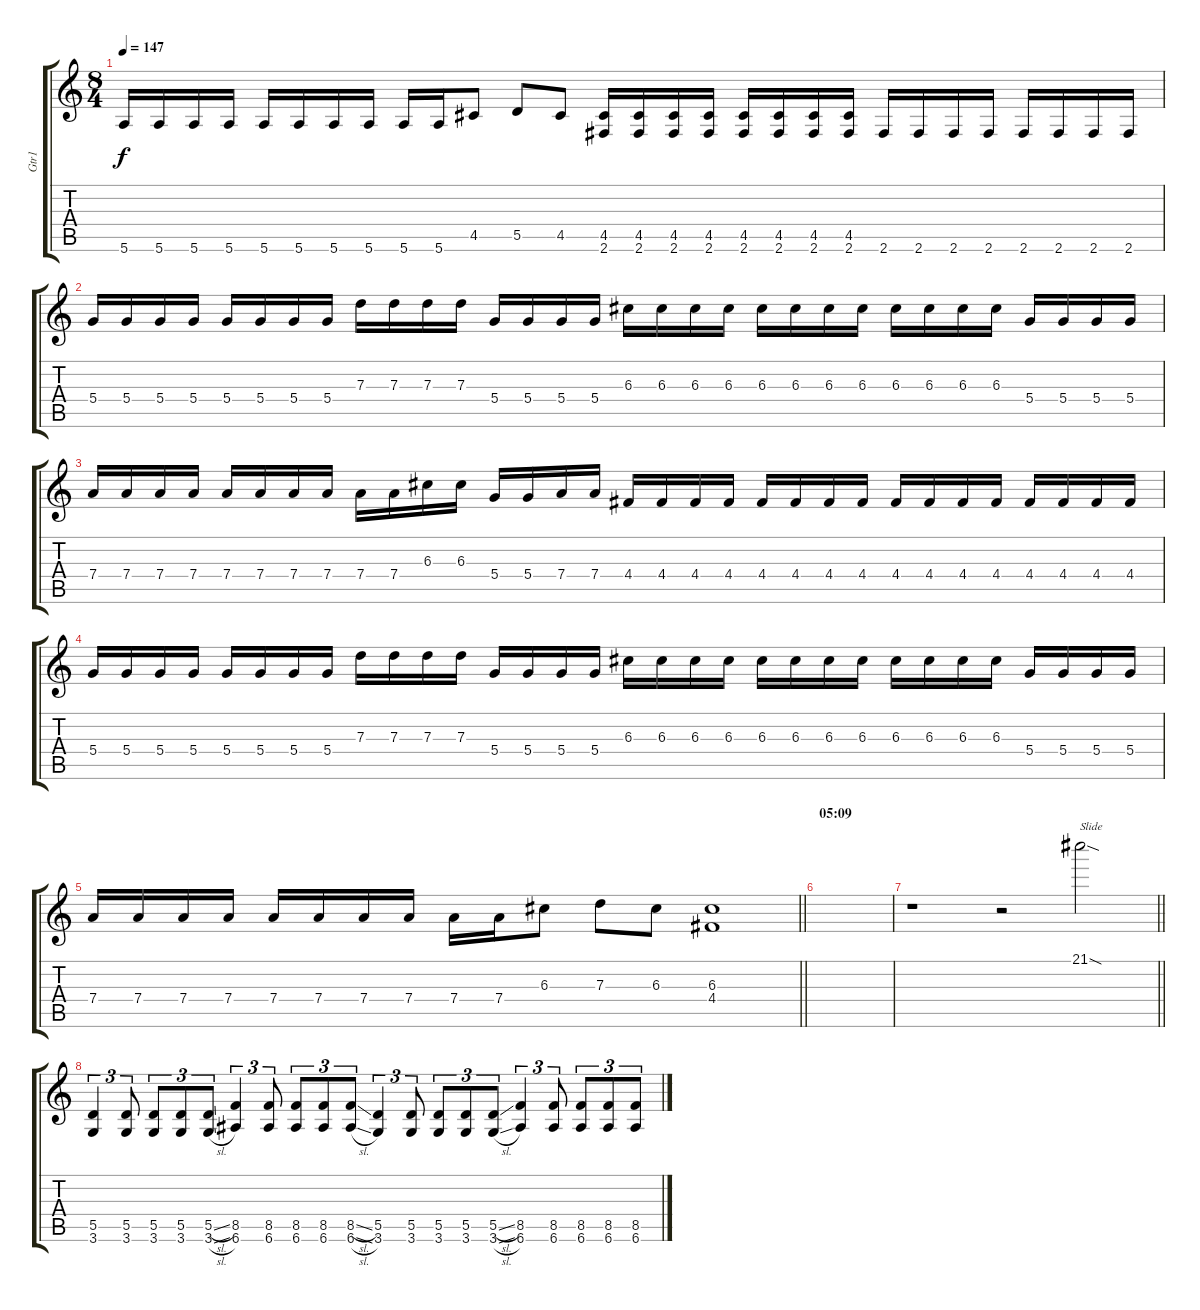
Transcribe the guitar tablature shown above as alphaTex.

\track ("Gtr1" "Gtr1") {instrument distortionguitar}
\staff {score tabs}
\tuning (E4 B3 G3 D3 A2 E2) {hide}
\ts (8 4)
\tempo 147
\clef g2
\ks c
5.6.16{dy f} 5.6.16 5.6.16 5.6.16 5.6.16 5.6.16 5.6.16 5.6.16 5.6.16 5.6.16 4.5.8 5.5.8 4.5.8 (4.5 2.6).16 (4.5 2.6).16 (4.5 2.6).16 (4.5 2.6).16 (4.5 2.6).16 (4.5 2.6).16 (4.5 2.6).16 (4.5 2.6).16 2.6.16 2.6.16 2.6.16 2.6.16 2.6.16 2.6.16 2.6.16 2.6.16 |
5.4.16 5.4.16 5.4.16 5.4.16 5.4.16 5.4.16 5.4.16 5.4.16 7.3.16 7.3.16 7.3.16 7.3.16 5.4.16 5.4.16 5.4.16 5.4.16 6.3.16 6.3.16 6.3.16 6.3.16 6.3.16 6.3.16 6.3.16 6.3.16 6.3.16 6.3.16 6.3.16 6.3.16 5.4.16 5.4.16 5.4.16 5.4.16 |
7.4.16 7.4.16 7.4.16 7.4.16 7.4.16 7.4.16 7.4.16 7.4.16 7.4.16 7.4.16 6.3.16 6.3.16 5.4.16 5.4.16 7.4.16 7.4.16 4.4.16 4.4.16 4.4.16 4.4.16 4.4.16 4.4.16 4.4.16 4.4.16 4.4.16 4.4.16 4.4.16 4.4.16 4.4.16 4.4.16 4.4.16 4.4.16 |
5.4.16 5.4.16 5.4.16 5.4.16 5.4.16 5.4.16 5.4.16 5.4.16 7.3.16 7.3.16 7.3.16 7.3.16 5.4.16 5.4.16 5.4.16 5.4.16 6.3.16 6.3.16 6.3.16 6.3.16 6.3.16 6.3.16 6.3.16 6.3.16 6.3.16 6.3.16 6.3.16 6.3.16 5.4.16 5.4.16 5.4.16 5.4.16 |
\barLineRight lightlight
7.4.16 7.4.16 7.4.16 7.4.16 7.4.16 7.4.16 7.4.16 7.4.16 7.4.16 7.4.16 6.3.8 7.3.8 6.3.8 (6.3 4.4).1 |
\section ("" "05:09")
|
\barLineRight lightlight
r.1 r.2 21.1{sod}.2{txt "Slide"} |
(5.5 3.6).4{tu (3 2)} (5.5 3.6).8{tu (3 2)} (5.5 3.6).8{tu (3 2)} (5.5 3.6).8{tu (3 2)} (5.5{sl} 3.6{sl}).8{tu (3 2)} (8.5 6.6).4{tu (3 2)} (8.5 6.6).8{tu (3 2)} (8.5 6.6).8{tu (3 2)} (8.5 6.6).8{tu (3 2)} (8.5{sl} 6.6{sl}).8{tu (3 2)} (5.5 3.6).4{tu (3 2)} (5.5 3.6).8{tu (3 2)} (5.5 3.6).8{tu (3 2)} (5.5 3.6).8{tu (3 2)} (5.5{sl} 3.6{sl}).8{tu (3 2)} (8.5 6.6).4{tu (3 2)} (8.5 6.6).8{tu (3 2)} (8.5 6.6).8{tu (3 2)} (8.5 6.6).8{tu (3 2)} (8.5{sl} 6.6{sl}).8{tu (3 2)}
